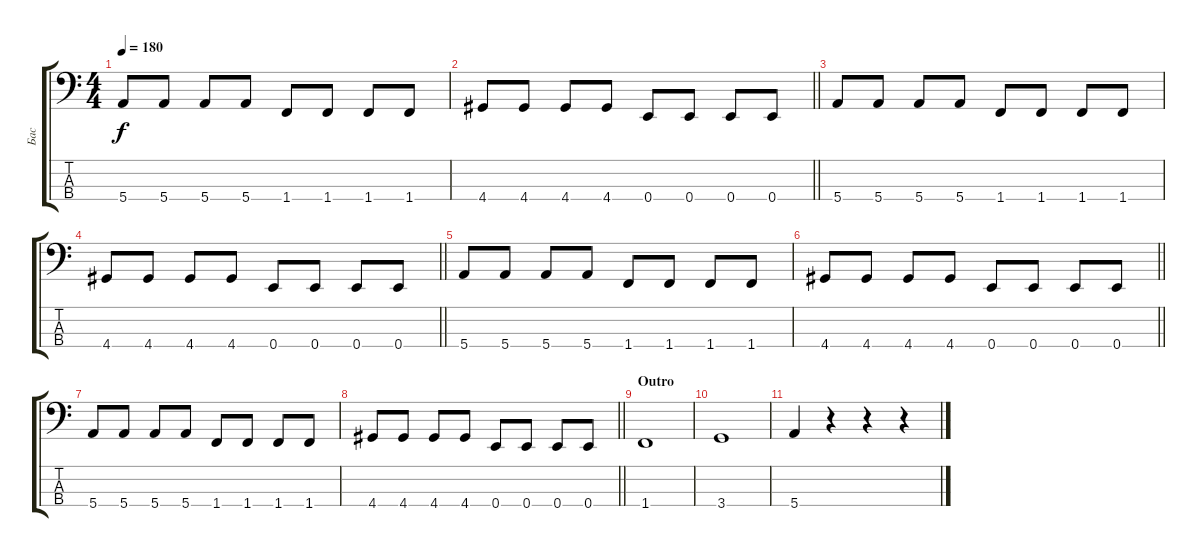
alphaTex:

\track ("Бас" "Бас") {instrument electricbassfinger}
\staff {score tabs}
\tuning (G2 D2 A1 E1) {hide}
\ts (4 4)
\section ("" " ")
\tempo 180
\clef f4
\ks c
5.4.8{dy f} 5.4.8 5.4.8 5.4.8 1.4.8 1.4.8 1.4.8 1.4.8 |
\barLineRight lightlight
4.4.8 4.4.8 4.4.8 4.4.8 0.4.8 0.4.8 0.4.8 0.4.8 |
5.4.8 5.4.8 5.4.8 5.4.8 1.4.8 1.4.8 1.4.8 1.4.8 |
\barLineRight lightlight
4.4.8 4.4.8 4.4.8 4.4.8 0.4.8 0.4.8 0.4.8 0.4.8 |
5.4.8 5.4.8 5.4.8 5.4.8 1.4.8 1.4.8 1.4.8 1.4.8 |
\barLineRight lightlight
4.4.8 4.4.8 4.4.8 4.4.8 0.4.8 0.4.8 0.4.8 0.4.8 |
5.4.8 5.4.8 5.4.8 5.4.8 1.4.8 1.4.8 1.4.8 1.4.8 |
\barLineRight lightlight
4.4.8 4.4.8 4.4.8 4.4.8 0.4.8 0.4.8 0.4.8 0.4.8 |
\section ("" "Outro")
1.4.1 |
3.4.1 |
5.4.4 r.4 r.4 r.4
